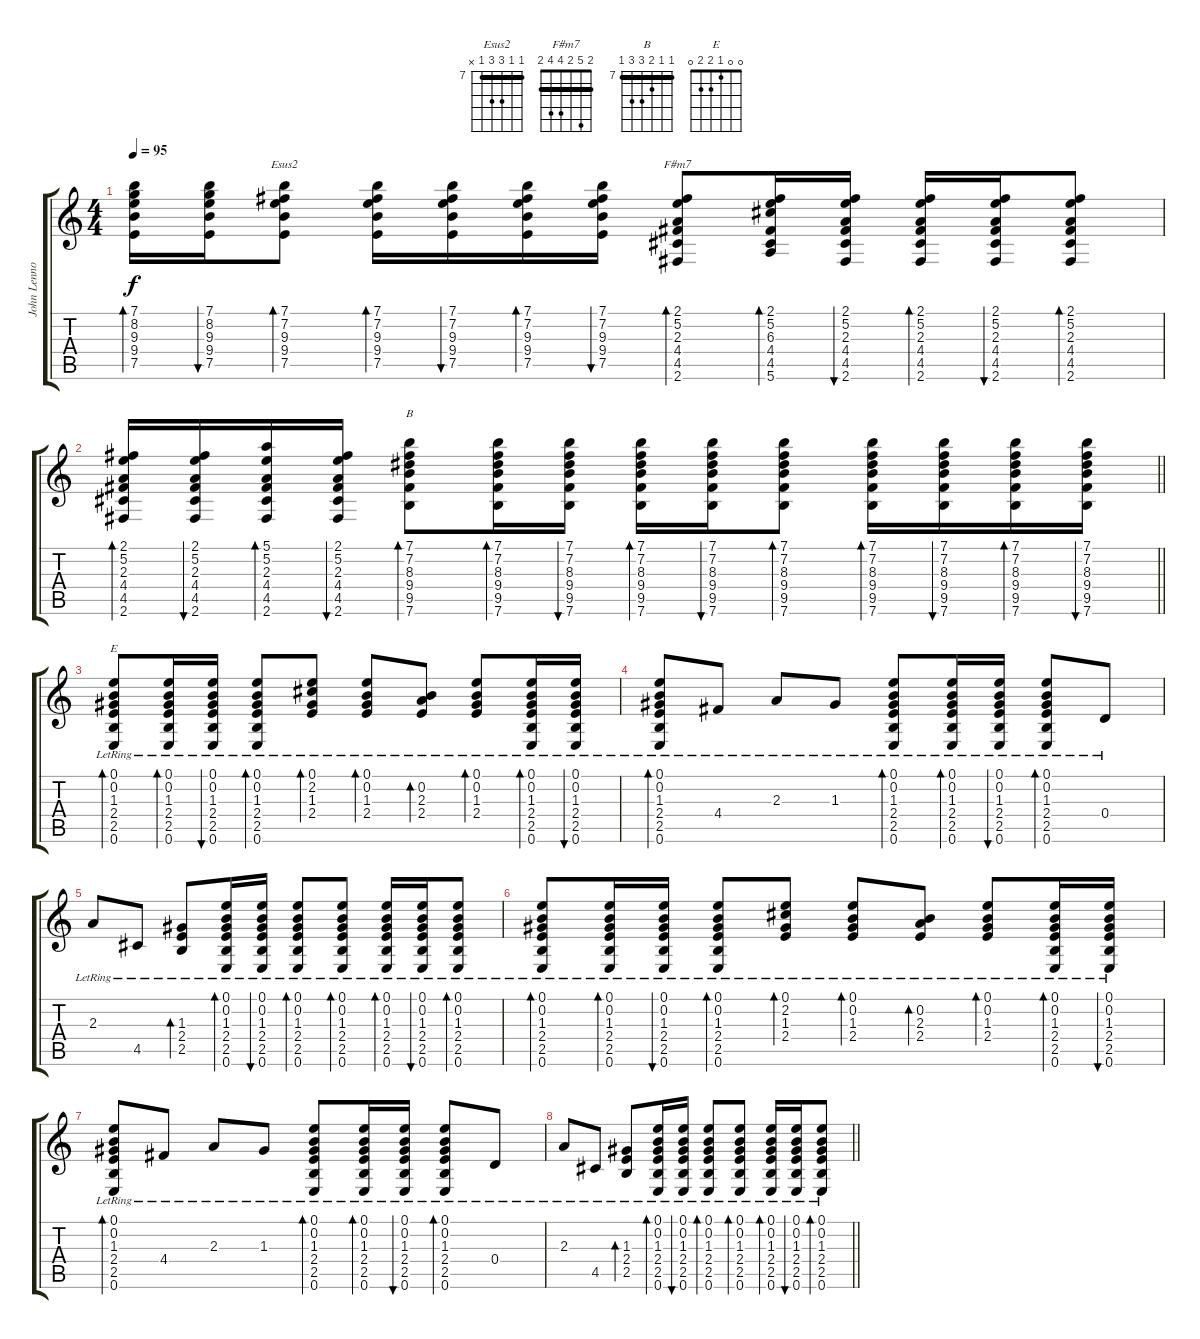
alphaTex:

\track ("John Lennon Acoustic Guitar" "John Lenno") {instrument acousticguitarsteel}
\staff {score tabs}
\tuning (E4 B3 G3 D3 A2 E2) {hide}
\chord ("Esus2" 7 7 9 9 7 x) {firstfret 7 barre 7}
\chord ("F#m7" 2 5 2 4 4 2) {barre 2}
\chord ("B" 7 7 8 9 9 7) {firstfret 7 barre 7}
\chord ("E" 0 0 1 2 2 0)
\ts (4 4)
\tempo 95
\clef g2
\ks c
(7.1 8.2 9.3 9.4 7.5).16{bd 60 dy f} (7.1 8.2 9.3 9.4 7.5).16{bu 60} (7.1 7.2 9.3 9.4 7.5).8{bd 60 ch "Esus2"} (7.1 7.2 9.3 9.4 7.5).16{bd 60} (7.1 7.2 9.3 9.4 7.5).16{bu 60} (7.1 7.2 9.3 9.4 7.5).16{bd 60} (7.1 7.2 9.3 9.4 7.5).16{bu 60} (2.1 5.2 2.3 4.4 4.5 2.6).8{bd 60 ch "F#m7"} (2.1 5.2 6.3 4.4 4.5 5.6).16{bd 60} (2.1 5.2 2.3 4.4 4.5 2.6).16{bu 60} (2.1 5.2 2.3 4.4 4.5 2.6).16{bd 60} (2.1 5.2 2.3 4.4 4.5 2.6).16{bu 60} (2.1 5.2 2.3 4.4 4.5 2.6).8{bd 60} |
\barLineRight lightlight
(2.1 5.2 2.3 4.4 4.5 2.6).16{bd 60} (2.1 5.2 2.3 4.4 4.5 2.6).16{bu 60} (5.1 5.2 2.3 4.4 4.5 2.6).16{bd 60} (2.1 5.2 2.3 4.4 4.5 2.6).16{bu 60} (7.1 7.2 8.3 9.4 9.5 7.6).8{bd 60 ch "B"} (7.1 7.2 8.3 9.4 9.5 7.6).16{bd 60} (7.1 7.2 8.3 9.4 9.5 7.6).16{bu 60} (7.1 7.2 8.3 9.4 9.5 7.6).16{bd 60} (7.1 7.2 8.3 9.4 9.5 7.6).16{bu 60} (7.1 7.2 8.3 9.4 9.5 7.6).8{bd 60} (7.1 7.2 8.3 9.4 9.5 7.6).16{bd 60} (7.1 7.2 8.3 9.4 9.5 7.6).16{bu 60} (7.1 7.2 8.3 9.4 9.5 7.6).16{bd 60} (7.1 7.2 8.3 9.4 9.5 7.6).16{bu 60} |
(0.1 0.2 1.3{lr} 2.4{lr} 2.5 0.6).8{bd 60 ch "E"} (0.1{lr} 0.2{lr} 1.3{lr} 2.4{lr} 2.5 0.6).16{bd 60} (0.1{lr} 0.2{lr} 1.3{lr} 2.4{lr} 2.5 0.6).16{bu 60} (0.1{lr} 0.2{lr} 1.3{lr} 2.4{lr} 2.5 0.6).8{bd 60} (0.1 2.2 1.3{lr} 2.4).8{bd 60} (0.1 0.2 1.3{lr} 2.4).8{bd 60} (0.2 2.3{lr} 2.4).8{bd 60} (0.1 0.2 1.3 2.4{lr}).8{bd 60} (0.1{lr} 0.2{lr} 1.3{lr} 2.4 2.5 0.6).16{bd 60} (0.1{lr} 0.2{lr} 1.3{lr} 2.4{lr} 2.5 0.6).16{bu 60} |
(0.1{lr} 0.2{lr} 1.3{lr} 2.4{lr} 2.5 0.6).8{bd 60} 4.4{lr}.8 2.3{lr}.8 1.3{lr}.8 (0.1 0.2 1.3 2.4{lr} 2.5 0.6).8{bd 60} (0.1{lr} 0.2{lr} 1.3{lr} 2.4{lr} 2.5 0.6).16{bd 60} (0.1{lr} 0.2{lr} 1.3{lr} 2.4{lr} 2.5 0.6).16{bu 60} (0.1{lr} 0.2{lr} 1.3{lr} 2.4{lr} 2.5 0.6).8{bd 60} 0.4{lr}.8 |
2.3{lr}.8 4.5{lr}.8 (1.3{lr} 2.4{lr} 2.5{lr}).8{bd 60} (0.1{lr} 0.2{lr} 1.3{lr} 2.4{lr} 2.5 0.6).16{bd 60} (0.1{lr} 0.2{lr} 1.3{lr} 2.4{lr} 2.5 0.6).16{bu 60} (0.1{lr} 0.2{lr} 1.3{lr} 2.4{lr} 2.5 0.6).8{bd 60} (0.1{lr} 0.2{lr} 1.3{lr} 2.4{lr} 2.5 0.6).8{bd 60} (0.1{lr} 0.2{lr} 1.3{lr} 2.4{lr} 2.5 0.6).16{bd 60} (0.1{lr} 0.2{lr} 1.3{lr} 2.4{lr} 2.5 0.6).16{bu 60} (0.1{lr} 0.2{lr} 1.3{lr} 2.4{lr} 2.5 0.6).8{bd 60} |
(0.1 0.2 1.3{lr} 2.4{lr} 2.5 0.6).8{bd 60} (0.1{lr} 0.2{lr} 1.3{lr} 2.4{lr} 2.5 0.6).16{bd 60} (0.1{lr} 0.2{lr} 1.3{lr} 2.4{lr} 2.5 0.6).16{bu 60} (0.1{lr} 0.2{lr} 1.3{lr} 2.4{lr} 2.5 0.6).8{bd 60} (0.1 2.2 1.3{lr} 2.4).8{bd 60} (0.1 0.2 1.3{lr} 2.4).8{bd 60} (0.2 2.3{lr} 2.4).8{bd 60} (0.1 0.2 1.3 2.4{lr}).8{bd 60} (0.1{lr} 0.2{lr} 1.3{lr} 2.4 2.5 0.6).16{bd 60} (0.1{lr} 0.2{lr} 1.3{lr} 2.4{lr} 2.5 0.6).16{bu 60} |
(0.1{lr} 0.2{lr} 1.3{lr} 2.4{lr} 2.5 0.6).8{bd 60} 4.4{lr}.8 2.3{lr}.8 1.3{lr}.8 (0.1 0.2 1.3 2.4{lr} 2.5 0.6).8{bd 60} (0.1{lr} 0.2{lr} 1.3{lr} 2.4{lr} 2.5 0.6).16{bd 60} (0.1{lr} 0.2{lr} 1.3{lr} 2.4{lr} 2.5 0.6).16{bu 60} (0.1{lr} 0.2{lr} 1.3{lr} 2.4{lr} 2.5 0.6).8{bd 60} 0.4{lr}.8 |
\barLineRight lightlight
2.3{lr}.8 4.5{lr}.8 (1.3{lr} 2.4{lr} 2.5{lr}).8{bd 60} (0.1{lr} 0.2{lr} 1.3{lr} 2.4{lr} 2.5 0.6).16{bd 60} (0.1{lr} 0.2{lr} 1.3{lr} 2.4{lr} 2.5 0.6).16{bu 60} (0.1{lr} 0.2{lr} 1.3{lr} 2.4{lr} 2.5 0.6).8{bd 60} (0.1{lr} 0.2{lr} 1.3{lr} 2.4{lr} 2.5 0.6).8{bd 60} (0.1{lr} 0.2{lr} 1.3{lr} 2.4{lr} 2.5 0.6).16{bd 60} (0.1{lr} 0.2{lr} 1.3{lr} 2.4{lr} 2.5 0.6).16{bu 60} (0.1{lr} 0.2{lr} 1.3{lr} 2.4{lr} 2.5 0.6).8{bd 60}
